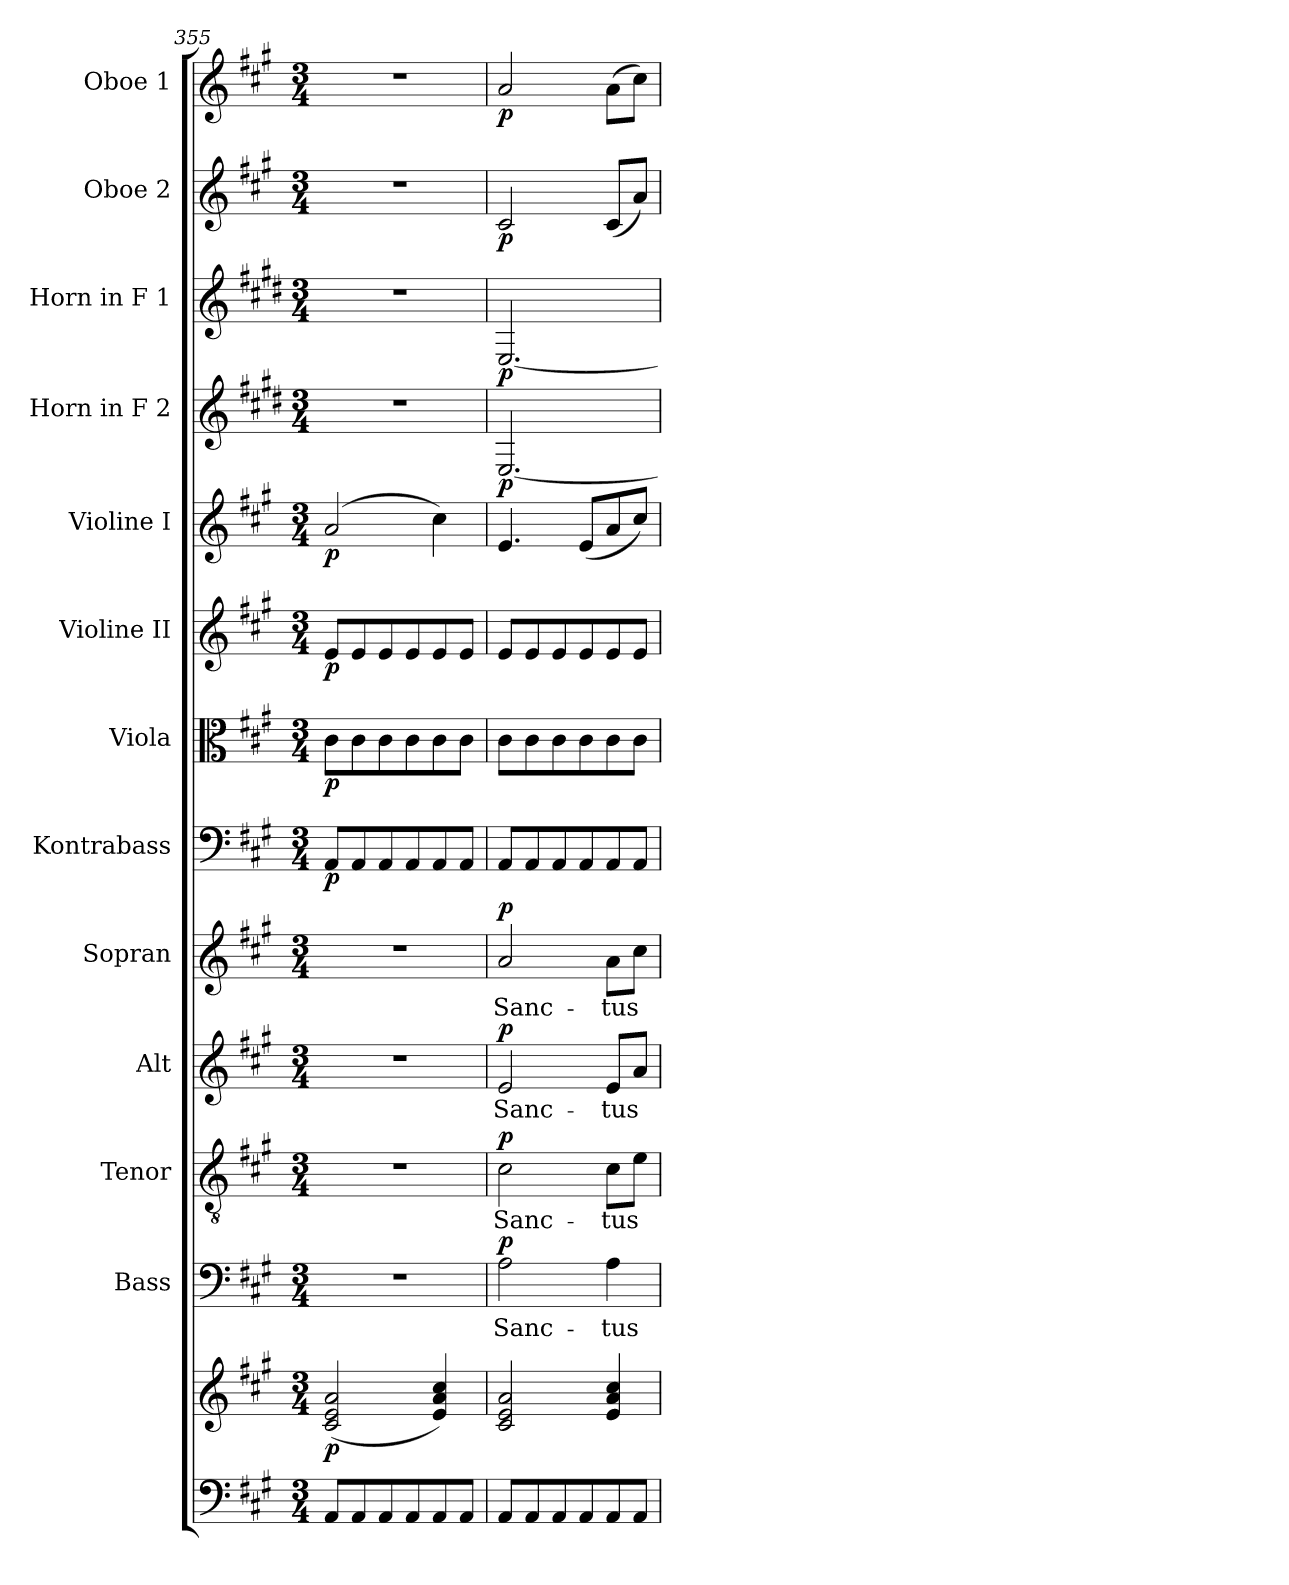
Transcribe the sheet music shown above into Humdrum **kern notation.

**kern	**kern	**dynam	**kern	**text	**dynam	**kern	**text	**dynam	**kern	**text	**dynam	**kern	**text	**dynam	**kern	**dynam	**kern	**dynam	**kern	**dynam	**kern	**dynam	**kern	**dynam	**kern	**dynam	**kern	**dynam	**kern	**dynam
*part13	*part13	*part13	*part12	*part12	*part12	*part11	*part11	*part11	*part10	*part10	*part10	*part9	*part9	*part9	*part8	*part8	*part7	*part7	*part6	*part6	*part5	*part5	*part4	*part4	*part3	*part3	*part2	*part2	*part1	*part1
*staff14	*staff13	*staff13/14	*staff12	*staff12	*staff12	*staff11	*staff11	*staff11	*staff10	*staff10	*staff10	*staff9	*staff9	*staff9	*staff8	*staff8	*staff7	*staff7	*staff6	*staff6	*staff5	*staff5	*staff4	*staff4	*staff3	*staff3	*staff2	*staff2	*staff1	*staff1
*	*	*	*I"Bass	*	*	*I"Tenor	*	*	*I"Alt	*	*	*I"Sopran	*	*	*I"Kontrabass	*	*I"Viola	*	*I"Violine II	*	*I"Violine I	*	*I"Horn in F 2	*	*I"Horn in F 1	*	*I"Oboe 2	*	*I"Oboe 1	*
*	*	*	*I'B.	*	*	*I'T.	*	*	*I'A.	*	*	*I'S.	*	*	*I'Kb.	*	*I'Vla.	*	*I'Vl. II	*	*I'Vl. I	*	*	*	*	*	*I'Ob.. 2	*	*I'Ob. 1	*
*clefF4	*clefG2	*	*clefF4	*	*	*clefGv2	*	*	*clefG2	*	*	*clefG2	*	*	*clefF4	*	*clefC3	*	*clefG2	*	*clefG2	*	*clefG2	*	*clefG2	*	*clefG2	*	*clefG2	*
*	*	*	*	*	*	*	*	*	*	*	*	*	*	*	*ITrd7c12	*	*	*	*	*	*	*	*ITrd4c7	*	*ITrd4c7	*	*	*	*	*
*k[f#c#g#]	*k[f#c#g#]	*	*k[f#c#g#]	*	*	*k[f#c#g#]	*	*	*k[f#c#g#]	*	*	*k[f#c#g#]	*	*	*k[f#c#g#]	*	*k[f#c#g#]	*	*k[f#c#g#]	*	*k[f#c#g#]	*	*k[f#c#g#]	*	*k[f#c#g#]	*	*k[f#c#g#]	*	*k[f#c#g#]	*
*A:	*A:	*	*A:	*	*	*A:	*	*	*A:	*	*	*A:	*	*	*A:	*	*A:	*	*A:	*	*A:	*	*A:	*	*A:	*	*A:	*	*A:	*
*M3/4	*M3/4	*	*M3/4	*	*	*M3/4	*	*	*M3/4	*	*	*M3/4	*	*	*M3/4	*	*M3/4	*	*M3/4	*	*M3/4	*	*M3/4	*	*M3/4	*	*M3/4	*	*M3/4	*
=355	=355	=355	=355	=355	=355	=355	=355	=355	=355	=355	=355	=355	=355	=355	=355	=355	=355	=355	=355	=355	=355	=355	=355	=355	=355	=355	=355	=355	=355	=355
!	!	!LO:DY:b	!	!	!	!	!	!	!	!	!	!	!	!	!	!LO:DY:b	!	!LO:DY:b	!	!LO:DY:b	!	!LO:DY:b	!	!	!	!	!	!	!	!
8AA/L	(<2c#/ 2e/ 2a/	p	2.r	.	.	2.r	.	.	2.r	.	.	2.r	.	.	8AAA/L	p	8c#\L	p	8e/L	p	(2a/	p	2.r	.	2.r	.	2.r	.	2.r	.
8AA/	.	.	.	.	.	.	.	.	.	.	.	.	.	.	8AAA/	.	8c#\	.	8e/	.	.	.	.	.	.	.	.	.	.	.
8AA/	.	.	.	.	.	.	.	.	.	.	.	.	.	.	8AAA/	.	8c#\	.	8e/	.	.	.	.	.	.	.	.	.	.	.
8AA/	.	.	.	.	.	.	.	.	.	.	.	.	.	.	8AAA/	.	8c#\	.	8e/	.	.	.	.	.	.	.	.	.	.	.
8AA/	4e/ 4a/ 4cc#/)	.	.	.	.	.	.	.	.	.	.	.	.	.	8AAA/	.	8c#\	.	8e/	.	4cc#\)	.	.	.	.	.	.	.	.	.
8AA/J	.	.	.	.	.	.	.	.	.	.	.	.	.	.	8AAA/J	.	8c#\J	.	8e/J	.	.	.	.	.	.	.	.	.	.	.
=356	=356	=356	=356	=356	=356	=356	=356	=356	=356	=356	=356	=356	=356	=356	=356	=356	=356	=356	=356	=356	=356	=356	=356	=356	=356	=356	=356	=356	=356	=356
!	!	!	!	!LO:LY:b	!LO:DY:a	!	!LO:LY:b	!LO:DY:a	!	!LO:LY:b	!LO:DY:a	!	!LO:LY:b	!LO:DY:a	!	!	!	!	!	!	!	!	!	!LO:DY:b	!	!LO:DY:b	!	!LO:DY:b	!	!LO:DY:b
8AA/L	2c#/ 2e/ 2a/	.	2A\	Sanc-	p	2c#\	Sanc-	p	2e/	Sanc-	p	2a/	Sanc-	p	8AAA/L	.	8c#\L	.	8e/L	.	4.e/	.	[2.AA/	p	[2.AA/	p	2c#/	p	2a/	p
8AA/	.	.	.	.	.	.	.	.	.	.	.	.	.	.	8AAA/	.	8c#\	.	8e/	.	.	.	.	.	.	.	.	.	.	.
8AA/	.	.	.	.	.	.	.	.	.	.	.	.	.	.	8AAA/	.	8c#\	.	8e/	.	.	.	.	.	.	.	.	.	.	.
8AA/	.	.	.	.	.	.	.	.	.	.	.	.	.	.	8AAA/	.	8c#\	.	8e/	.	(<8e/L	.	.	.	.	.	.	.	.	.
!	!	!	!	!LO:LY:b	!	!	!LO:LY:b	!	!	!LO:LY:b	!	!	!LO:LY:b	!	!	!	!	!	!	!	!	!	!	!	!	!	!	!	!	!
8AA/	4e/ 4a/ 4cc#/	.	4A\	-tus	.	8c#\L	-tus	.	8e/L	-tus	.	8a\L	-tus	.	8AAA/	.	8c#\	.	8e/	.	8a/	.	.	.	.	.	(<8c#/L	.	(>8a\L	.
8AA/J	.	.	.	.	.	8e\J	.	.	8a/J	.	.	8cc#\J	.	.	8AAA/J	.	8c#\J	.	8e/J	.	8cc#/J)	.	.	.	.	.	8a/J)	.	8cc#\J)	.
=	=	=	=	=	=	=	=	=	=	=	=	=	=	=	=	=	=	=	=	=	=	=	=	=	=	=	=	=	=	=
*-	*-	*-	*-	*-	*-	*-	*-	*-	*-	*-	*-	*-	*-	*-	*-	*-	*-	*-	*-	*-	*-	*-	*-	*-	*-	*-	*-	*-	*-	*-
